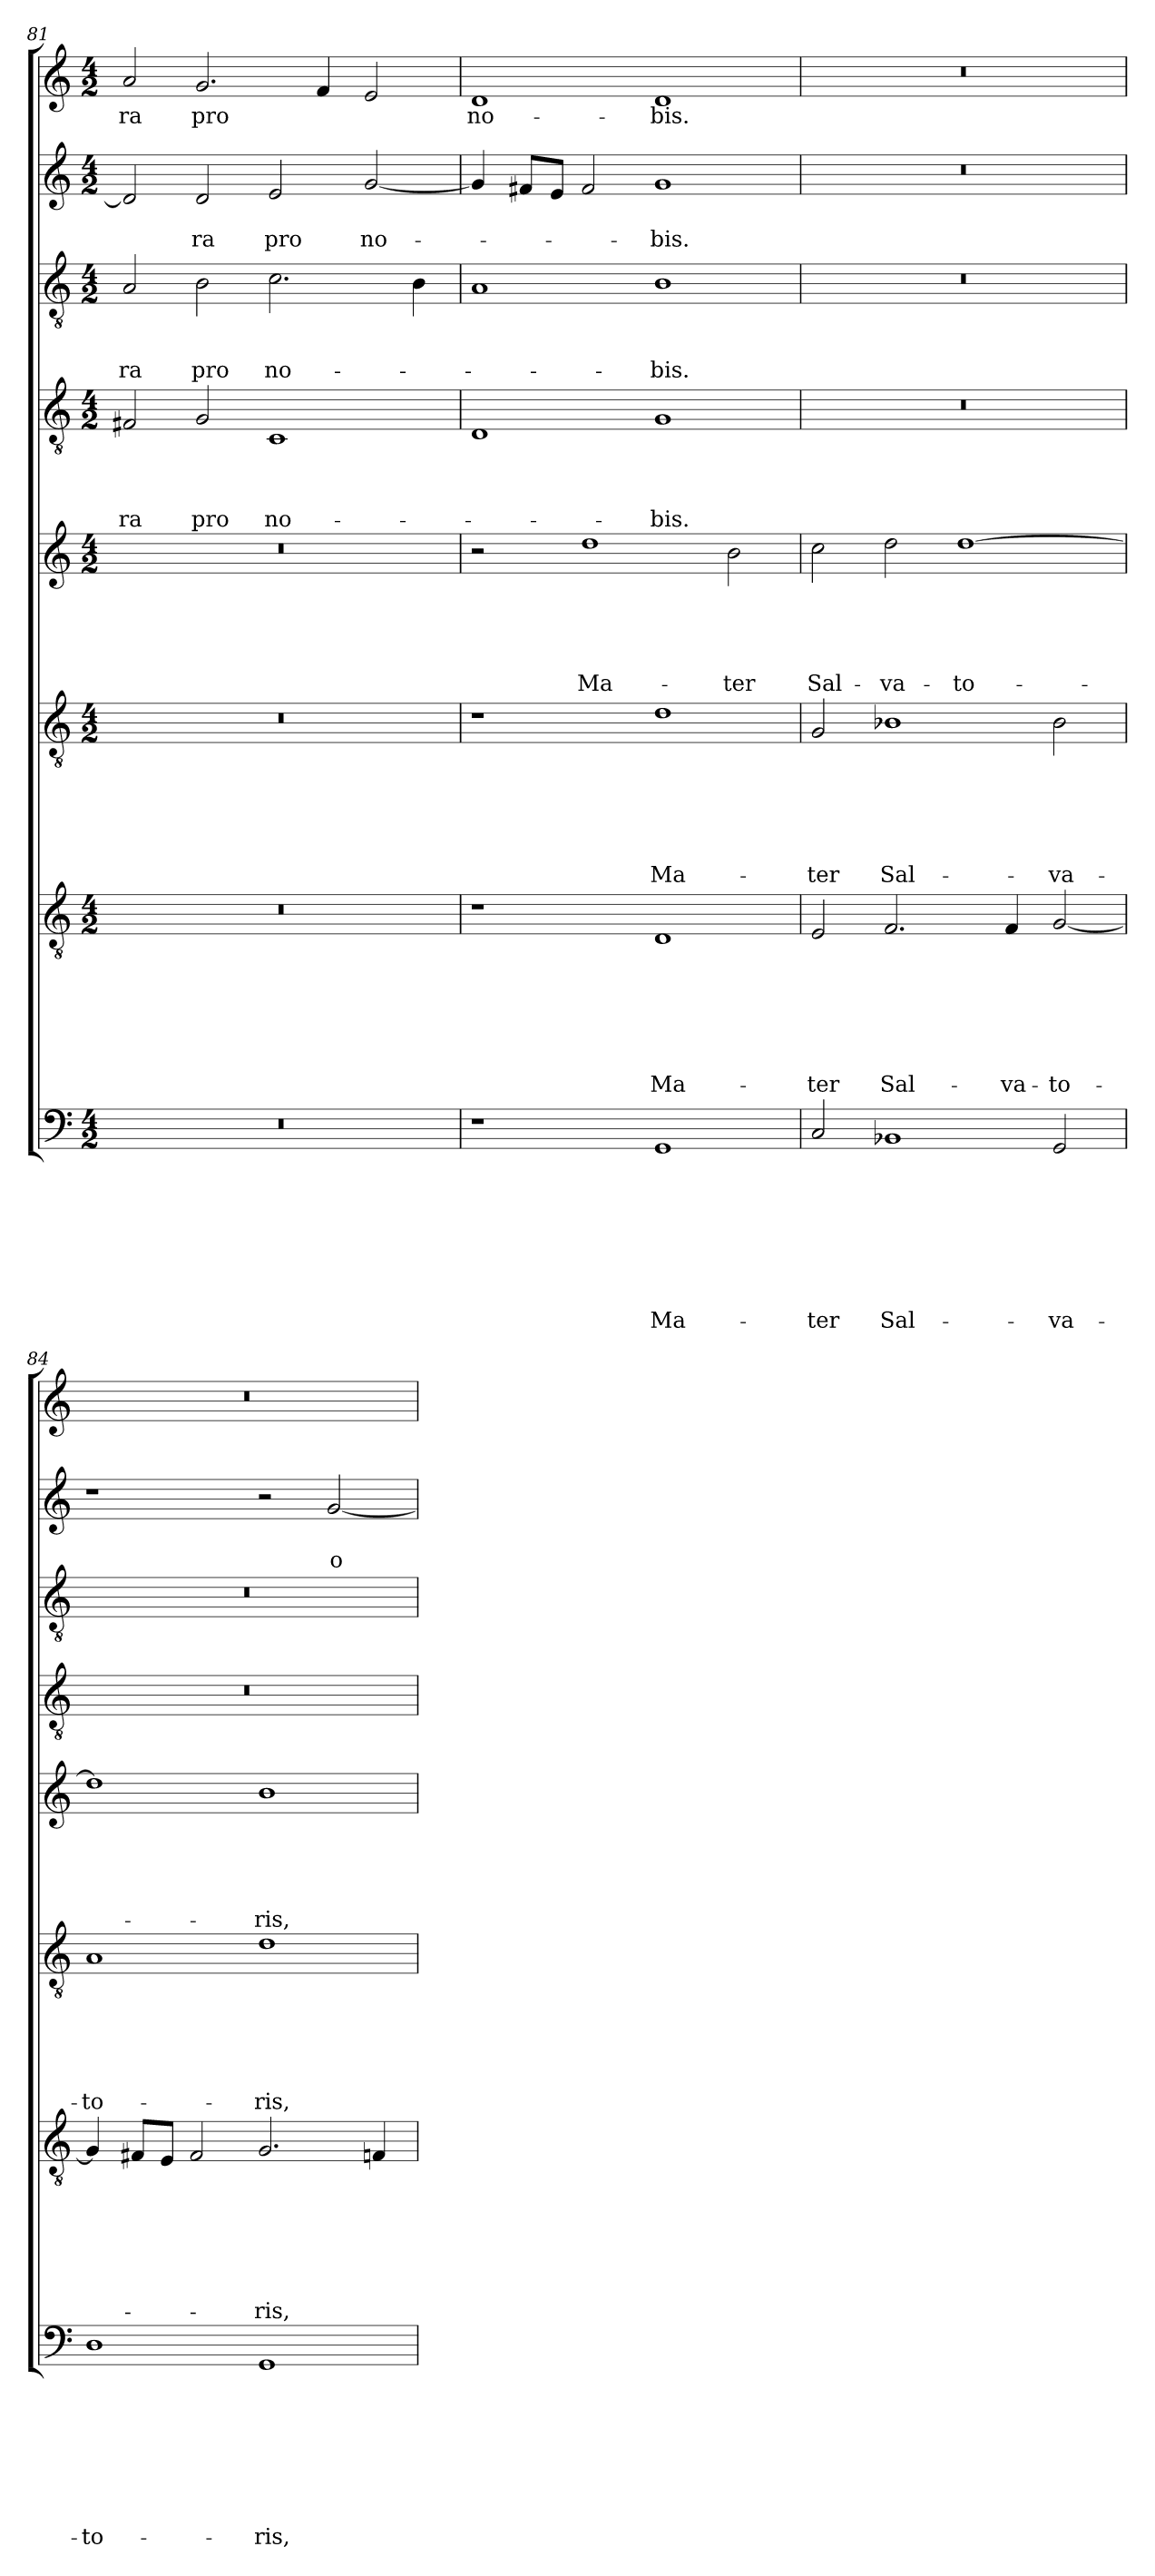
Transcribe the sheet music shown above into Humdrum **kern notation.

**kern	**text	**text	**text	**text	**text	**text	**text	**text	**kern	**text	**text	**text	**text	**text	**text	**text	**kern	**text	**text	**text	**text	**text	**text	**kern	**text	**text	**text	**text	**text	**kern	**text	**text	**text	**text	**kern	**text	**text	**text	**kern	**text	**text	**kern	**text
*part8	*part8	*part8	*part8	*part8	*part8	*part8	*part8	*part8	*part7	*part7	*part7	*part7	*part7	*part7	*part7	*part7	*part6	*part6	*part6	*part6	*part6	*part6	*part6	*part5	*part5	*part5	*part5	*part5	*part5	*part4	*part4	*part4	*part4	*part4	*part3	*part3	*part3	*part3	*part2	*part2	*part2	*part1	*part1
*staff8	*staff8	*staff8	*staff8	*staff8	*staff8	*staff8	*staff8	*staff8	*staff7	*staff7	*staff7	*staff7	*staff7	*staff7	*staff7	*staff7	*staff6	*staff6	*staff6	*staff6	*staff6	*staff6	*staff6	*staff5	*staff5	*staff5	*staff5	*staff5	*staff5	*staff4	*staff4	*staff4	*staff4	*staff4	*staff3	*staff3	*staff3	*staff3	*staff2	*staff2	*staff2	*staff1	*staff1
*clefF4	*	*	*	*	*	*	*	*	*clefGv2	*	*	*	*	*	*	*	*clefGv2	*	*	*	*	*	*	*clefG2	*	*	*	*	*	*clefGv2	*	*	*	*	*clefGv2	*	*	*	*clefG2	*	*	*clefG2	*
*k[]	*	*	*	*	*	*	*	*	*k[]	*	*	*	*	*	*	*	*k[]	*	*	*	*	*	*	*k[]	*	*	*	*	*	*k[]	*	*	*	*	*k[]	*	*	*	*k[]	*	*	*k[]	*
*C:	*	*	*	*	*	*	*	*	*C:	*	*	*	*	*	*	*	*C:	*	*	*	*	*	*	*C:	*	*	*	*	*	*C:	*	*	*	*	*C:	*	*	*	*C:	*	*	*C:	*
*M4/2	*	*	*	*	*	*	*	*	*M4/2	*	*	*	*	*	*	*	*M4/2	*	*	*	*	*	*	*M4/2	*	*	*	*	*	*M4/2	*	*	*	*	*M4/2	*	*	*	*M4/2	*	*	*M4/2	*
=81	=81	=81	=81	=81	=81	=81	=81	=81	=81	=81	=81	=81	=81	=81	=81	=81	=81	=81	=81	=81	=81	=81	=81	=81	=81	=81	=81	=81	=81	=81	=81	=81	=81	=81	=81	=81	=81	=81	=81	=81	=81	=81	=81
0r	.	.	.	.	.	.	.	.	0r	.	.	.	.	.	.	.	0r	.	.	.	.	.	.	0r	.	.	.	.	.	2F#X/	.	.	.	-ra	2A/	.	.	-ra	2d/]	.	.	2a/	-ra
.	.	.	.	.	.	.	.	.	.	.	.	.	.	.	.	.	.	.	.	.	.	.	.	.	.	.	.	.	.	2G/	.	.	.	pro	2B\	.	.	pro	2d/	.	-ra	2.g/	pro
.	.	.	.	.	.	.	.	.	.	.	.	.	.	.	.	.	.	.	.	.	.	.	.	.	.	.	.	.	.	1C	.	.	.	no-	2.c\	.	.	no-	2e/	.	pro	.	.
.	.	.	.	.	.	.	.	.	.	.	.	.	.	.	.	.	.	.	.	.	.	.	.	.	.	.	.	.	.	.	.	.	.	.	.	.	.	.	.	.	.	4f/	.
.	.	.	.	.	.	.	.	.	.	.	.	.	.	.	.	.	.	.	.	.	.	.	.	.	.	.	.	.	.	.	.	.	.	.	.	.	.	.	[2g/	.	no-	2e/	.
.	.	.	.	.	.	.	.	.	.	.	.	.	.	.	.	.	.	.	.	.	.	.	.	.	.	.	.	.	.	.	.	.	.	.	4B\	.	.	.	.	.	.	.	.
=82	=82	=82	=82	=82	=82	=82	=82	=82	=82	=82	=82	=82	=82	=82	=82	=82	=82	=82	=82	=82	=82	=82	=82	=82	=82	=82	=82	=82	=82	=82	=82	=82	=82	=82	=82	=82	=82	=82	=82	=82	=82	=82	=82
1r	.	.	.	.	.	.	.	.	1r	.	.	.	.	.	.	.	1r	.	.	.	.	.	.	2r	.	.	.	.	.	1D	.	.	.	.	1A	.	.	.	4g/]	.	.	1d	no-
.	.	.	.	.	.	.	.	.	.	.	.	.	.	.	.	.	.	.	.	.	.	.	.	.	.	.	.	.	.	.	.	.	.	.	.	.	.	.	8f#X/L	.	.	.	.
.	.	.	.	.	.	.	.	.	.	.	.	.	.	.	.	.	.	.	.	.	.	.	.	.	.	.	.	.	.	.	.	.	.	.	.	.	.	.	8e/J	.	.	.	.
.	.	.	.	.	.	.	.	.	.	.	.	.	.	.	.	.	.	.	.	.	.	.	.	1dd	.	.	.	.	Ma-	.	.	.	.	.	.	.	.	.	2f#/	.	.	.	.
1GG	.	.	.	.	.	.	.	Ma-	1D	.	.	.	.	.	.	Ma-	1d	.	.	.	.	.	Ma-	.	.	.	.	.	.	1G	.	.	.	-bis.	1B	.	.	-bis.	1g	.	-bis.	1d	-bis.
.	.	.	.	.	.	.	.	.	.	.	.	.	.	.	.	.	.	.	.	.	.	.	.	2b\	.	.	.	.	-ter	.	.	.	.	.	.	.	.	.	.	.	.	.	.
=83	=83	=83	=83	=83	=83	=83	=83	=83	=83	=83	=83	=83	=83	=83	=83	=83	=83	=83	=83	=83	=83	=83	=83	=83	=83	=83	=83	=83	=83	=83	=83	=83	=83	=83	=83	=83	=83	=83	=83	=83	=83	=83	=83
2C/	.	.	.	.	.	.	.	-ter	2E/	.	.	.	.	.	.	-ter	2G/	.	.	.	.	.	-ter	2cc\	.	.	.	.	Sal-	0r	.	.	.	.	0r	.	.	.	0r	.	.	0r	.
1BB-X	.	.	.	.	.	.	.	Sal-	2.F/	.	.	.	.	.	.	Sal-	1B-X	.	.	.	.	.	Sal-	2dd\	.	.	.	.	-va-	.	.	.	.	.	.	.	.	.	.	.	.	.	.
.	.	.	.	.	.	.	.	.	.	.	.	.	.	.	.	.	.	.	.	.	.	.	.	[1dd	.	.	.	.	-to-	.	.	.	.	.	.	.	.	.	.	.	.	.	.
.	.	.	.	.	.	.	.	.	4F/	.	.	.	.	.	.	-va-	.	.	.	.	.	.	.	.	.	.	.	.	.	.	.	.	.	.	.	.	.	.	.	.	.	.	.
2GG/	.	.	.	.	.	.	.	-va-	[2G/	.	.	.	.	.	.	-to-	2B-\	.	.	.	.	.	-va-	.	.	.	.	.	.	.	.	.	.	.	.	.	.	.	.	.	.	.	.
=84	=84	=84	=84	=84	=84	=84	=84	=84	=84	=84	=84	=84	=84	=84	=84	=84	=84	=84	=84	=84	=84	=84	=84	=84	=84	=84	=84	=84	=84	=84	=84	=84	=84	=84	=84	=84	=84	=84	=84	=84	=84	=84	=84
1D	.	.	.	.	.	.	.	-to-	4G/]	.	.	.	.	.	.	.	1A	.	.	.	.	.	-to-	1dd]	.	.	.	.	.	0r	.	.	.	.	0r	.	.	.	1r	.	.	0r	.
.	.	.	.	.	.	.	.	.	8F#X/L	.	.	.	.	.	.	.	.	.	.	.	.	.	.	.	.	.	.	.	.	.	.	.	.	.	.	.	.	.	.	.	.	.	.
.	.	.	.	.	.	.	.	.	8E/J	.	.	.	.	.	.	.	.	.	.	.	.	.	.	.	.	.	.	.	.	.	.	.	.	.	.	.	.	.	.	.	.	.	.
.	.	.	.	.	.	.	.	.	2F#/	.	.	.	.	.	.	.	.	.	.	.	.	.	.	.	.	.	.	.	.	.	.	.	.	.	.	.	.	.	.	.	.	.	.
1GG	.	.	.	.	.	.	.	-ris,	2.G/	.	.	.	.	.	.	-ris,	1d	.	.	.	.	.	-ris,	1b	.	.	.	.	-ris,	.	.	.	.	.	.	.	.	.	2r	.	.	.	.
.	.	.	.	.	.	.	.	.	.	.	.	.	.	.	.	.	.	.	.	.	.	.	.	.	.	.	.	.	.	.	.	.	.	.	.	.	.	.	[2g/	.	o-	.	.
.	.	.	.	.	.	.	.	.	4Fn/	.	.	.	.	.	.	.	.	.	.	.	.	.	.	.	.	.	.	.	.	.	.	.	.	.	.	.	.	.	.	.	.	.	.
=	=	=	=	=	=	=	=	=	=	=	=	=	=	=	=	=	=	=	=	=	=	=	=	=	=	=	=	=	=	=	=	=	=	=	=	=	=	=	=	=	=	=	=
*-	*-	*-	*-	*-	*-	*-	*-	*-	*-	*-	*-	*-	*-	*-	*-	*-	*-	*-	*-	*-	*-	*-	*-	*-	*-	*-	*-	*-	*-	*-	*-	*-	*-	*-	*-	*-	*-	*-	*-	*-	*-	*-	*-
